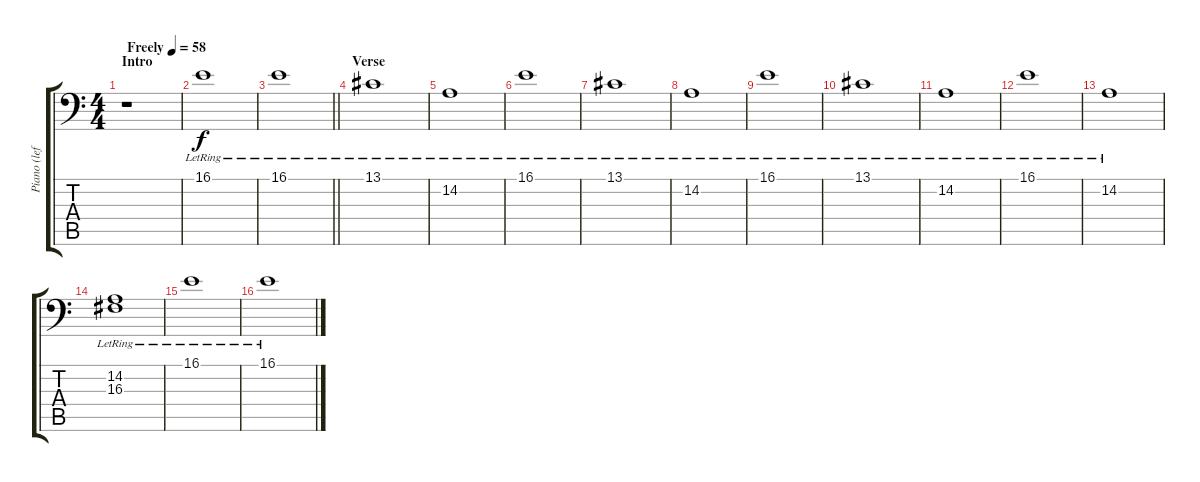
\track ("Piano (left hand)" "Piano (lef") {instrument acousticgrandpiano}
\staff {score tabs}
\tuning (C3 G2 D2 A1 E1 B0) {hide}
\ts (4 4)
\section ("" "Intro")
\tempo (58 "Freely")
\clef f4
\ks c
r.1{dy f instrument acousticgrandpiano} |
16.1{lr}.1 |
\barLineRight lightlight
16.1{lr}.1 |
\section ("" "Verse")
13.1{lr}.1 |
14.2{lr}.1 |
16.1{lr}.1 |
13.1{lr}.1 |
14.2{lr}.1 |
16.1{lr}.1 |
13.1{lr}.1 |
14.2{lr}.1 |
16.1{lr}.1 |
14.2{lr}.1 |
(14.2{lr} 16.3{lr}).1 |
16.1{lr}.1 |
16.1{lr}.1
